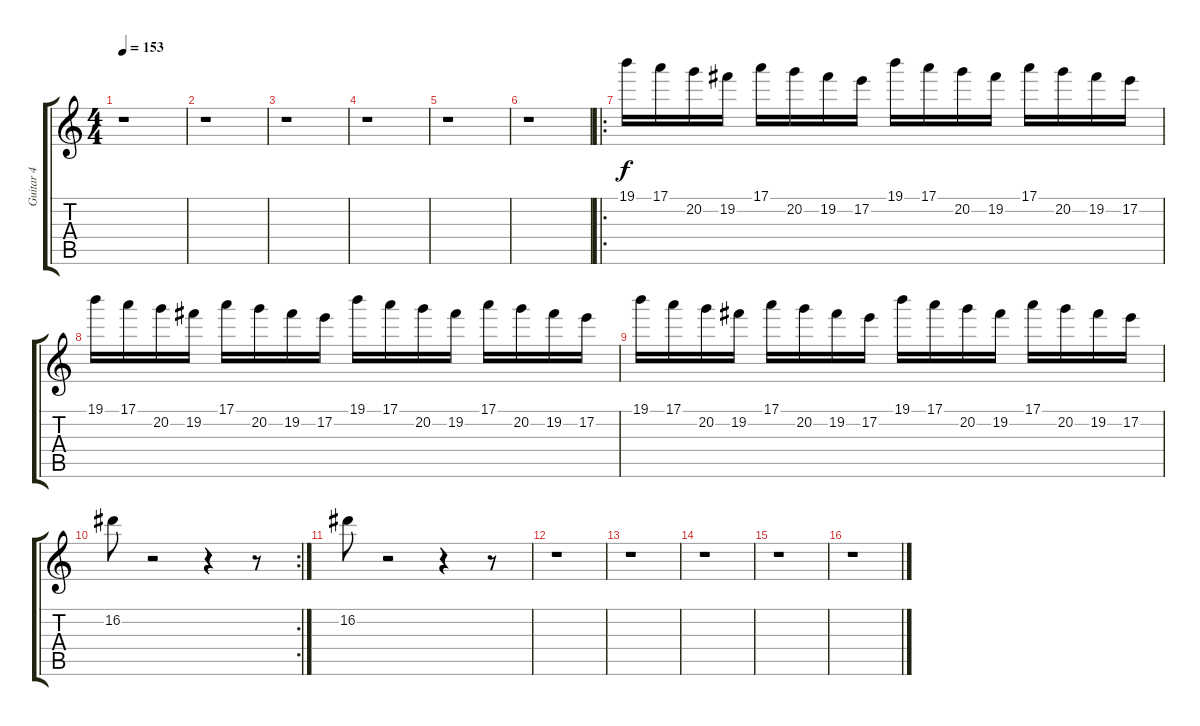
\track ("Guitar 4" "Guitar 4") {instrument overdrivenguitar}
\staff {score tabs}
\tuning (E4 B3 G3 D3 A2 E2) {hide}
\ts (4 4)
\tempo 153
\clef g2
\ks c
r.1{dy f} |
r.1 |
r.1 |
r.1 |
r.1 |
r.1 |
\ro
19.1.16 17.1.16 20.2.16 19.2.16 17.1.16 20.2.16 19.2.16 17.2.16 19.1.16 17.1.16 20.2.16 19.2.16 17.1.16 20.2.16 19.2.16 17.2.16 |
19.1.16 17.1.16 20.2.16 19.2.16 17.1.16 20.2.16 19.2.16 17.2.16 19.1.16 17.1.16 20.2.16 19.2.16 17.1.16 20.2.16 19.2.16 17.2.16 |
19.1.16 17.1.16 20.2.16 19.2.16 17.1.16 20.2.16 19.2.16 17.2.16 19.1.16 17.1.16 20.2.16 19.2.16 17.1.16 20.2.16 19.2.16 17.2.16 |
\rc 2
16.2.8 r.2 r.4 r.8 |
16.2.8 r.2 r.4 r.8 |
r.1 |
r.1 |
r.1 |
r.1 |
r.1
